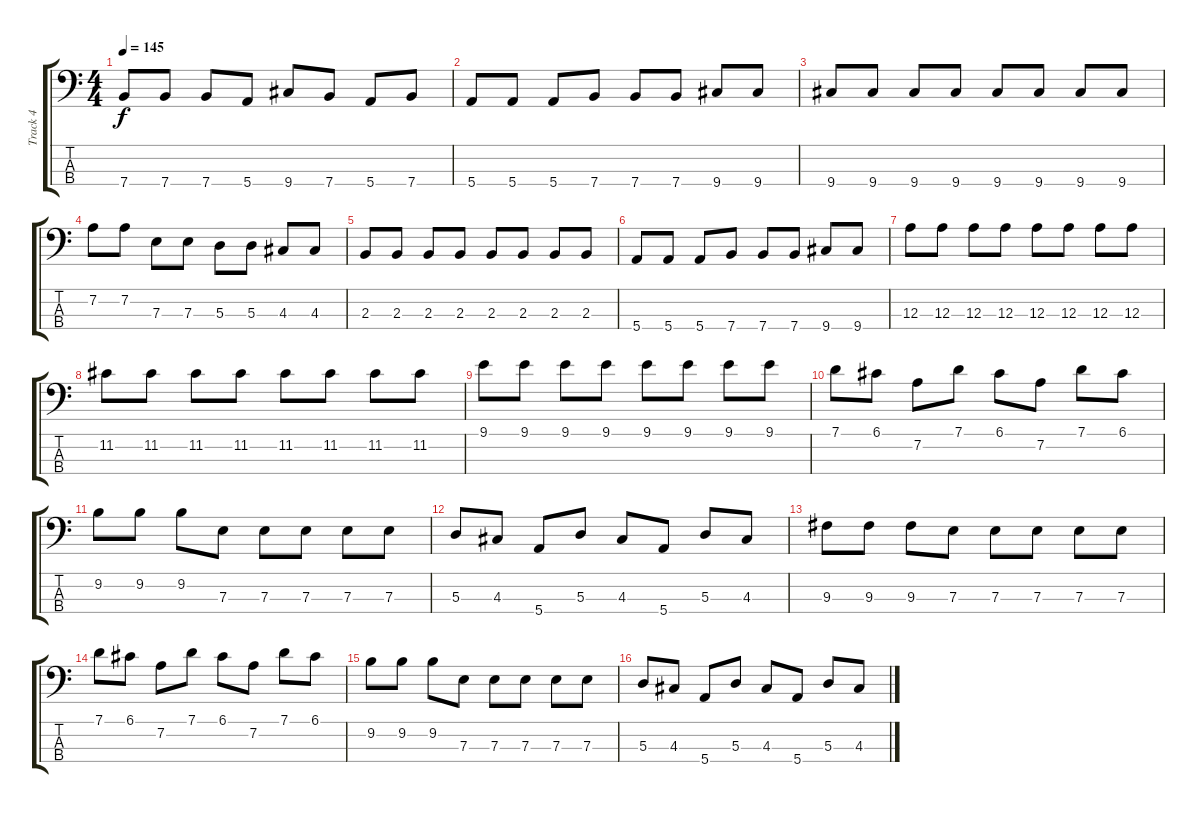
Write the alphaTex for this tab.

\track ("Track 4" "Track 4") {instrument electricbassfinger}
\staff {score tabs}
\tuning (G2 D2 A1 E1) {hide}
\ts (4 4)
\tempo 145
\clef f4
\ks c
7.4.8{dy f} 7.4.8 7.4.8 5.4.8 9.4.8 7.4.8 5.4.8 7.4.8 |
5.4.8 5.4.8 5.4.8 7.4.8 7.4.8 7.4.8 9.4.8 9.4.8 |
9.4.8 9.4.8 9.4.8 9.4.8 9.4.8 9.4.8 9.4.8 9.4.8 |
7.2.8 7.2.8 7.3.8 7.3.8 5.3.8 5.3.8 4.3.8 4.3.8 |
2.3.8 2.3.8 2.3.8 2.3.8 2.3.8 2.3.8 2.3.8 2.3.8 |
5.4.8 5.4.8 5.4.8 7.4.8 7.4.8 7.4.8 9.4.8 9.4.8 |
12.3.8 12.3.8 12.3.8 12.3.8 12.3.8 12.3.8 12.3.8 12.3.8 |
11.2.8 11.2.8 11.2.8 11.2.8 11.2.8 11.2.8 11.2.8 11.2.8 |
9.1.8 9.1.8 9.1.8 9.1.8 9.1.8 9.1.8 9.1.8 9.1.8 |
7.1.8 6.1.8 7.2.8 7.1.8 6.1.8 7.2.8 7.1.8 6.1.8 |
9.2.8 9.2.8 9.2.8 7.3.8 7.3.8 7.3.8 7.3.8 7.3.8 |
5.3.8 4.3.8 5.4.8 5.3.8 4.3.8 5.4.8 5.3.8 4.3.8 |
9.3.8 9.3.8 9.3.8 7.3.8 7.3.8 7.3.8 7.3.8 7.3.8 |
7.1.8 6.1.8 7.2.8 7.1.8 6.1.8 7.2.8 7.1.8 6.1.8 |
9.2.8 9.2.8 9.2.8 7.3.8 7.3.8 7.3.8 7.3.8 7.3.8 |
5.3.8 4.3.8 5.4.8 5.3.8 4.3.8 5.4.8 5.3.8 4.3.8
